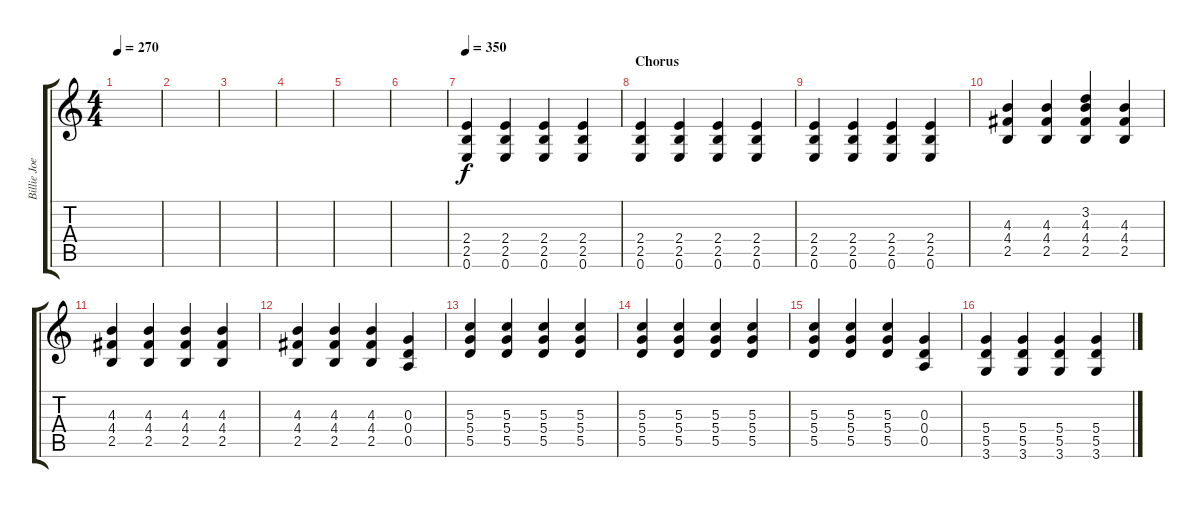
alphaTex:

\track ("Billie Joe (Guitar 3, Backup 2)" "Billie Joe") {instrument distortionguitar}
\staff {score tabs}
\tuning (E4 B3 G3 D3 A2 E2) {hide}
\ts (4 4)
\tempo 270
\clef g2
\ks c
|
|
|
|
|
|
\tempo 350
(2.4 2.5 0.6).4 (2.4 2.5 0.6).4 (2.4 2.5 0.6).4 (2.4 2.5 0.6).4 |
\section ("" "Chorus")
(2.4 2.5 0.6).4 (2.4 2.5 0.6).4 (2.4 2.5 0.6).4 (2.4 2.5 0.6).4 |
(2.4 2.5 0.6).4 (2.4 2.5 0.6).4 (2.4 2.5 0.6).4 (2.4 2.5 0.6).4 |
(4.3 4.4 2.5).4 (4.3 4.4 2.5).4 (3.2 4.3 4.4 2.5).4 (4.3 4.4 2.5).4 |
(4.3 4.4 2.5).4 (4.3 4.4 2.5).4 (4.3 4.4 2.5).4 (4.3 4.4 2.5).4 |
(4.3 4.4 2.5).4 (4.3 4.4 2.5).4 (4.3 4.4 2.5).4 (0.3 0.4 0.5).4 |
(5.3 5.4 5.5).4 (5.3 5.4 5.5).4 (5.3 5.4 5.5).4 (5.3 5.4 5.5).4 |
(5.3 5.4 5.5).4 (5.3 5.4 5.5).4 (5.3 5.4 5.5).4 (5.3 5.4 5.5).4 |
(5.3 5.4 5.5).4 (5.3 5.4 5.5).4 (5.3 5.4 5.5).4 (0.3 0.4 0.5).4 |
(5.4 5.5 3.6).4 (5.4 5.5 3.6).4 (5.4 5.5 3.6).4 (5.4 5.5 3.6).4
